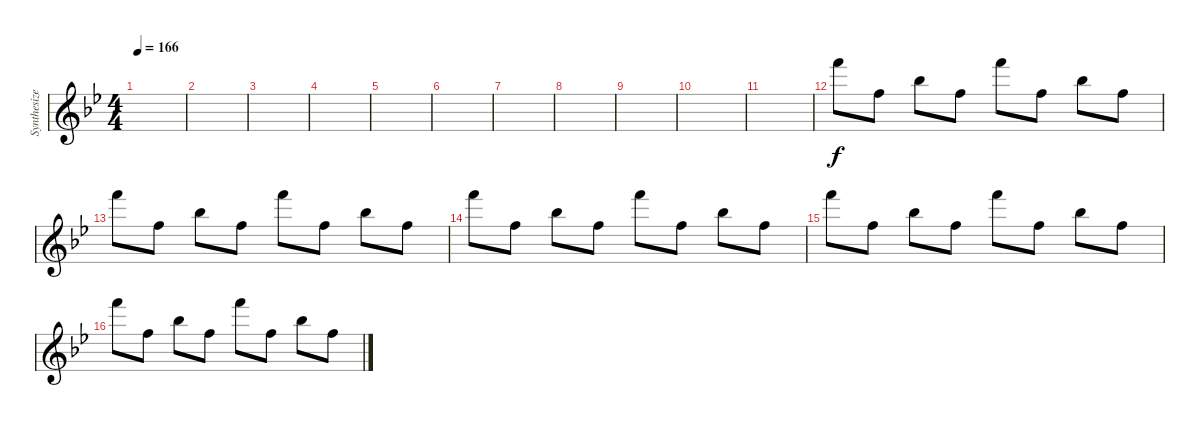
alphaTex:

\track ("Synthesizer" "Synthesize") {instrument lead7fifths}
\staff {score}
\tuning (E4 B3 G3 D3 A2 E2 B1) {hide}
\ts (4 4)
\tempo 166
\clef g2
\ks gminor
|
|
|
|
|
|
|
|
|
|
|
25.1.8 13.1.8 18.1.8 13.1.8 25.1.8 13.1.8 18.1.8 13.1.8 |
25.1.8 13.1.8 18.1.8 13.1.8 25.1.8 13.1.8 18.1.8 13.1.8 |
25.1.8 13.1.8 18.1.8 13.1.8 25.1.8 13.1.8 18.1.8 13.1.8 |
25.1.8 13.1.8 18.1.8 13.1.8 25.1.8 13.1.8 18.1.8 13.1.8 |
25.1.8 13.1.8 18.1.8 13.1.8 25.1.8 13.1.8 18.1.8 13.1.8
